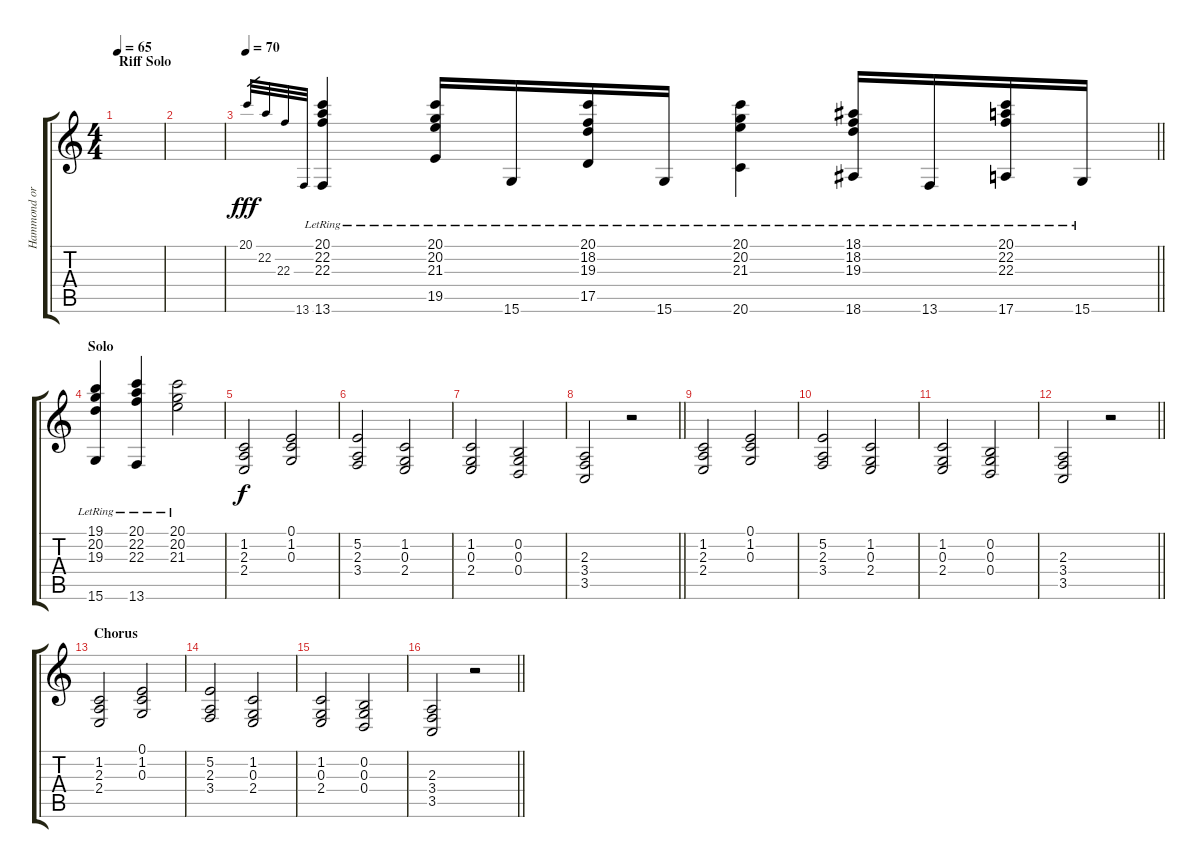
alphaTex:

\track ("Hammond organ, Keyboard (B. Preston)" "Hammond or") {instrument brasssection}
\staff {score tabs}
\tuning (E4 B3 G3 D3 A2 E2) {hide}
\ts (4 4)
\section ("" "Riff Solo")
\tempo 65
\clef g2
\ks c
|
|
\tempo 70
\barLineRight lightlight
20.1.32{gr dy fff} 22.2.32{gr} 22.3.32{gr} 13.6.32{gr} (20.1{lr} 22.2{lr} 22.3{lr} 13.6{lr}).4 (20.1{lr} 20.2{lr} 21.3{lr} 19.5{lr}).16 15.6{lr}.16 (20.1{lr} 18.2{lr} 19.3{lr} 17.5{lr}).16 15.6{lr}.16 (20.1{lr} 20.2{lr} 21.3{lr} 20.6{lr}).4 (18.1{lr} 18.2{lr} 19.3{lr} 18.6{lr}).16 13.6{lr}.16 (20.1{lr} 22.2{lr} 22.3{lr} 17.6{lr}).16 15.6{lr}.16 |
\section ("" "Solo")
(19.1{lr} 20.2{lr} 19.3{lr} 15.6{lr}).4 (20.1{lr} 22.2{lr} 22.3{lr} 13.6{lr}).4 (20.1{lr} 20.2{lr} 21.3{lr}).2 |
(1.2 2.3 2.4).2{dy f volume 16 instrument brasssection} (0.1 1.2 0.3).2 |
(5.2 2.3 3.4).2 (1.2 0.3 2.4).2 |
(1.2 0.3 2.4).2 (0.2 0.3 0.4).2 |
\barLineRight lightlight
(2.3 3.4 3.5).2 r.2 |
(1.2 2.3 2.4).2 (0.1 1.2 0.3).2 |
(5.2 2.3 3.4).2 (1.2 0.3 2.4).2 |
(1.2 0.3 2.4).2 (0.2 0.3 0.4).2 |
\barLineRight lightlight
(2.3 3.4 3.5).2 r.2 |
\section ("" "Chorus")
(1.2 2.3 2.4).2 (0.1 1.2 0.3).2 |
(5.2 2.3 3.4).2 (1.2 0.3 2.4).2 |
(1.2 0.3 2.4).2 (0.2 0.3 0.4).2 |
\barLineRight lightlight
(2.3 3.4 3.5).2 r.2
